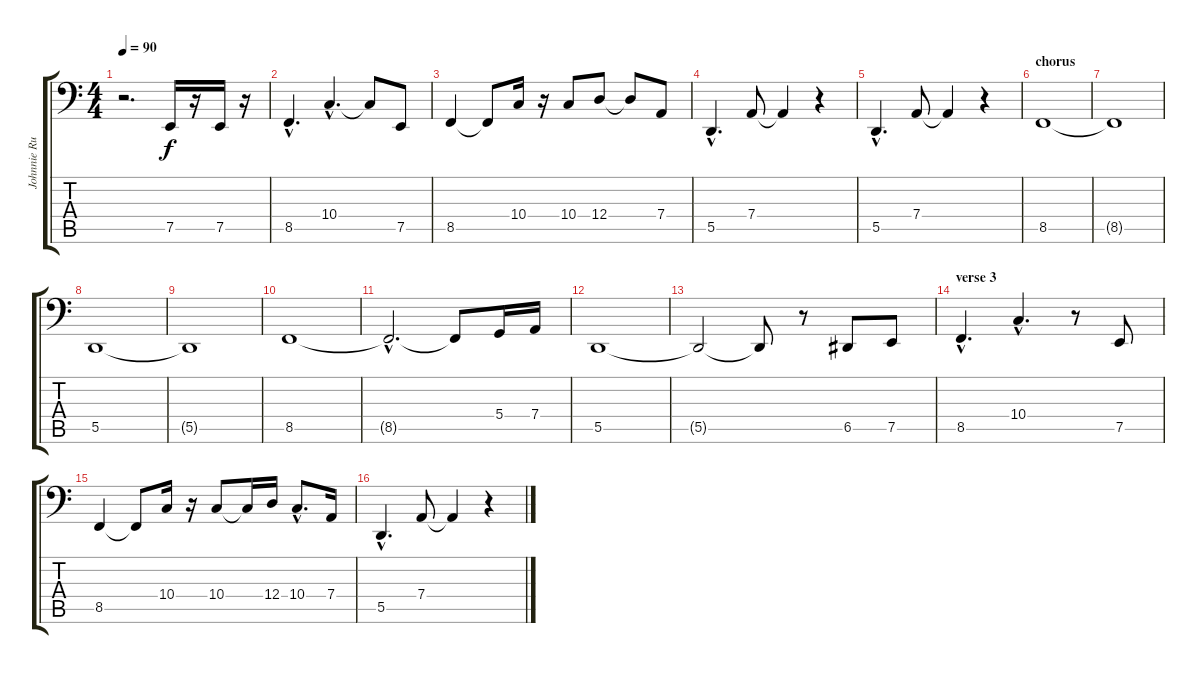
\track ("Johnnie Russell-keys" "Johnnie Ru") {instrument lead2sawtooth}
\staff {score tabs}
\tuning (E3 B2 G2 D2 A1 E1) {hide}
\ts (4 4)
\tempo 90
\clef f4
\ks c
r.2{d dy f} 7.5.16 r.16 7.5.16 r.16 |
8.5{hac}.4{d} 10.4{hac}.4{d} 10.4{t}.8 7.5.8 |
8.5.4 8.5{t}.8 10.4.16 r.16 10.4.8 12.4.8 12.4{t}.8 7.4.8 |
5.5{hac}.4{d} 7.4.8 7.4{t}.4 r.4 |
5.5{hac}.4{d} 7.4.8 7.4{t}.4 r.4 |
\section ("" "chorus")
8.5.1 |
8.5{t}.1 |
5.5.1 |
5.5{t}.1 |
8.5.1 |
8.5{hac t}.2{d} 8.5{t}.8 5.4.16 7.4.16 |
5.5.1 |
5.5{t}.2 5.5{t}.8 r.8 6.5.8 7.5.8 |
\section ("" "verse 3")
8.5{hac}.4{d} 10.4{hac}.4{d} r.8 7.5.8 |
8.5.4 8.5{t}.8 10.4.16 r.16 10.4.8 10.4{t}.16 12.4.16 10.4{hac}.8{d} 7.4.16 |
5.5{hac}.4{d} 7.4.8 7.4{t}.4 r.4
